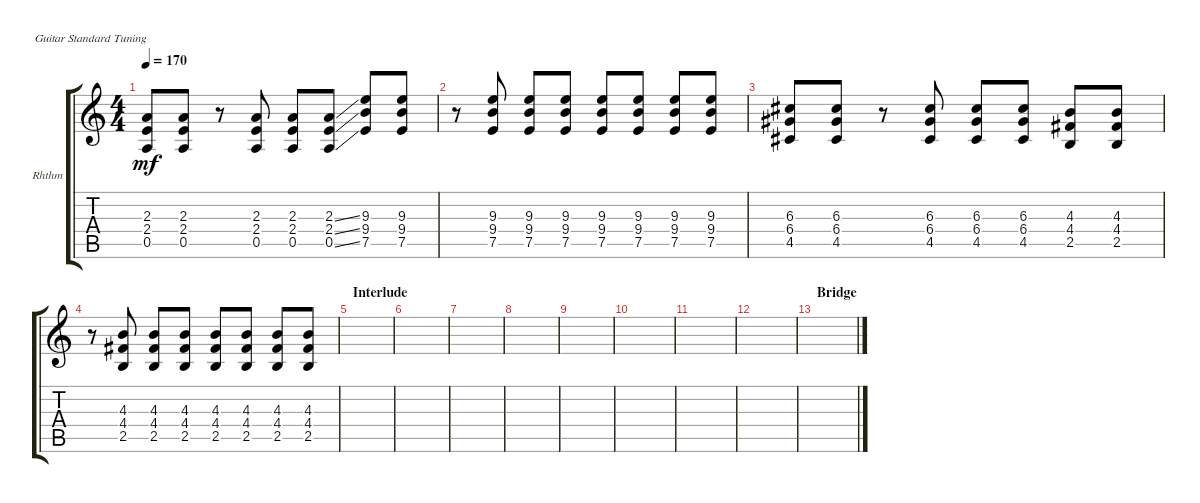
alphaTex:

\defaultSystemsLayout 4
\bracketExtendMode groupsimilarinstruments
\firstSystemTrackNameOrientation horizontal
\otherSystemsTrackNameOrientation horizontal
\track ("Rhythm" "Rhthm") {instrument distortionguitar}
\staff {score tabs}
\tuning (E4 B3 G3 D3 A2 E2)
\ts (4 4)
\tempo 170
\clef g2
\scale
0.299625
\ks c
(0.5 2.4 2.3).8{dy mf} (0.5 2.4 2.3).8 r.8 (0.5 2.4 2.3).8 (0.5 2.4 2.3).8 (0.5{ss} 2.4{ss} 2.3{ss}).8 (7.5 9.4 9.3).8 (7.5 9.4 9.3).8 |
\scale
0.299625 r.8 (9.3 9.4 7.5).8 (9.3 9.4 7.5).8 (9.3 9.4 7.5).8 (9.3 9.4 7.5).8 (9.3 9.4 7.5).8 (9.3 9.4 7.5).8 (9.3 9.4 7.5).8 |
\scale
0.418947 (4.5 6.4 6.3).8 (4.5 6.4 6.3).8 r.8 (4.5 6.4 6.3).8 (4.5 6.4 6.3).8 (4.5 6.4 6.3).8 (2.5 4.4 4.3).8 (2.5 4.4 4.3).8 |
\scale
0.450526 r.8 (2.5 4.4 4.3).8 (2.5 4.4 4.3).8 (2.5 4.4 4.3).8 (2.5 4.4 4.3).8 (2.5 4.4 4.3).8 (2.5 4.4 4.3).8 (2.5 4.4 4.3).8 |
\section ("" "Interlude")
\scale
0.130526 |
\scale
0.333333 |
\scale
0.333333 |
\scale
0.333333 |
\scale
0.333333 |
\scale
0.333333 |
\scale
0.333333 |
\scale
0.333333 |
\section ("" "Bridge")
\scale
0.333333 |
\scale
0.333333 |
\scale
0.333333 |
\scale
0.333333
